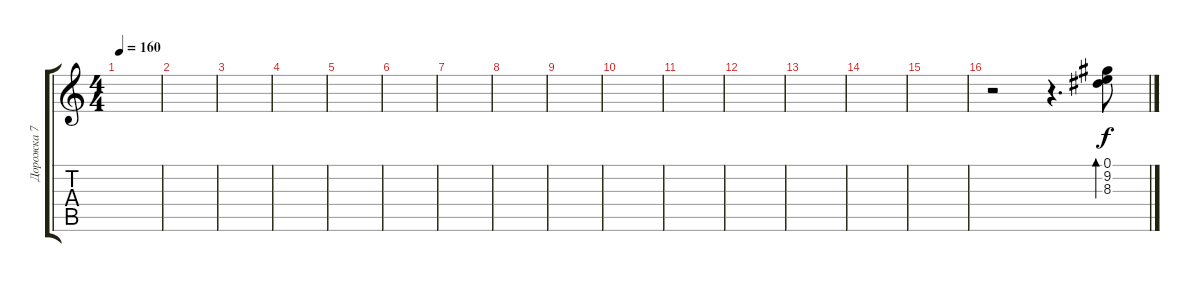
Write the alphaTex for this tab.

\track ("Дорожка 7" "Дорожка 7") {instrument electricguitarjazz}
\staff {score tabs}
\tuning (E4 B3 G3 D3 A2 E2) {hide}
\ts (4 4)
\tempo 160
\clef g2
\ks c
|
|
|
|
|
|
|
|
|
|
|
|
|
|
|
r.2 r.4{d} (0.1 9.2 8.3).8{bd 480}
